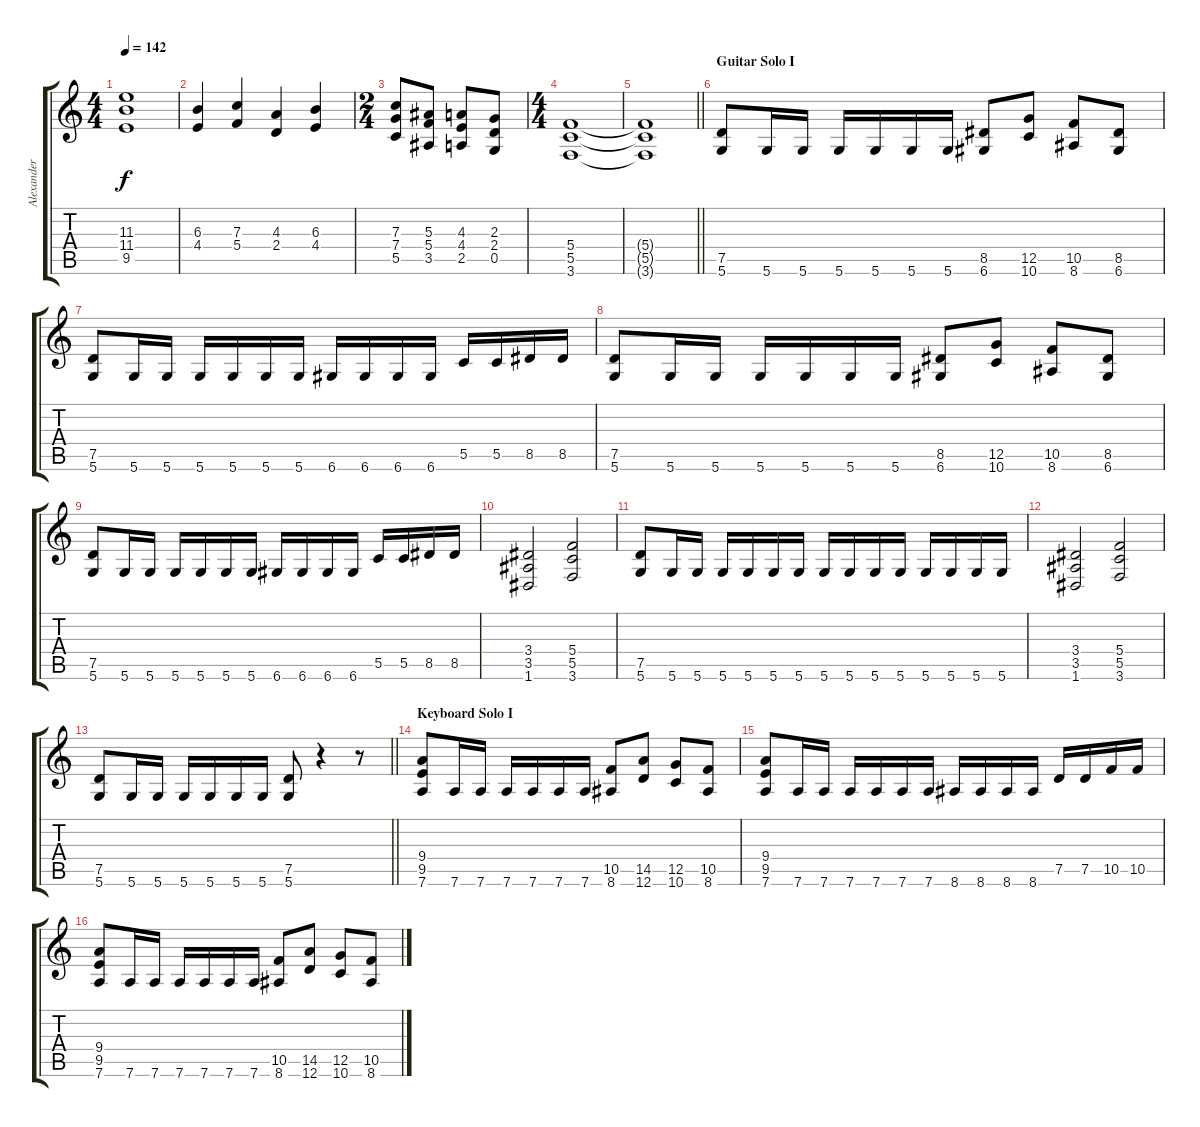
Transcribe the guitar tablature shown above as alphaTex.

\track ("Alexander Kuoppala" "Alexander ") {instrument distortionguitar}
\staff {score tabs}
\tuning (D4 A3 F3 C3 G2 D2) {hide}
\ts (4 4)
\tempo 142
\clef g2
\ks c
(11.3{t} 11.4{t} 9.5{t}).1{dy f} |
(6.3 4.4).4 (7.3 5.4).4 (4.3 2.4).4 (6.3 4.4).4 |
\ts (2 4)
(7.3 7.4 5.5).8 (5.3 5.4 3.5).8 (4.3 4.4 2.5).8 (2.3 2.4 0.5).8 |
\ts (4 4)
(5.4 5.5 3.6).1 |
\barLineRight lightlight
(5.4{t} 5.5{t} 3.6{t}).1 |
\section ("" "Guitar Solo I")
(7.5 5.6).8 5.6.16 5.6.16 5.6.16 5.6.16 5.6.16 5.6.16 (8.5 6.6).8 (12.5 10.6).8 (10.5 8.6).8 (8.5 6.6).8 |
(7.5 5.6).8 5.6.16 5.6.16 5.6.16 5.6.16 5.6.16 5.6.16 6.6.16 6.6.16 6.6.16 6.6.16 5.5.16 5.5.16 8.5.16 8.5.16 |
(7.5 5.6).8 5.6.16 5.6.16 5.6.16 5.6.16 5.6.16 5.6.16 (8.5 6.6).8 (12.5 10.6).8 (10.5 8.6).8 (8.5 6.6).8 |
(7.5 5.6).8 5.6.16 5.6.16 5.6.16 5.6.16 5.6.16 5.6.16 6.6.16 6.6.16 6.6.16 6.6.16 5.5.16 5.5.16 8.5.16 8.5.16 |
(3.4 3.5 1.6).2 (5.4 5.5 3.6).2 |
(7.5 5.6).8 5.6.16 5.6.16 5.6.16 5.6.16 5.6.16 5.6.16 5.6.16 5.6.16 5.6.16 5.6.16 5.6.16 5.6.16 5.6.16 5.6.16 |
(3.4 3.5 1.6).2 (5.4 5.5 3.6).2 |
\barLineRight lightlight
(7.5 5.6).8 5.6.16 5.6.16 5.6.16 5.6.16 5.6.16 5.6.16 (7.5 5.6).8 r.4 r.8 |
\section ("" "Keyboard Solo I")
(9.4 9.5 7.6).8 7.6.16 7.6.16 7.6.16 7.6.16 7.6.16 7.6.16 (10.5 8.6).8 (14.5 12.6).8 (12.5 10.6).8 (10.5 8.6).8 |
(9.4 9.5 7.6).8 7.6.16 7.6.16 7.6.16 7.6.16 7.6.16 7.6.16 8.6.16 8.6.16 8.6.16 8.6.16 7.5.16 7.5.16 10.5.16 10.5.16 |
(9.4 9.5 7.6).8 7.6.16 7.6.16 7.6.16 7.6.16 7.6.16 7.6.16 (10.5 8.6).8 (14.5 12.6).8 (12.5 10.6).8 (10.5 8.6).8
